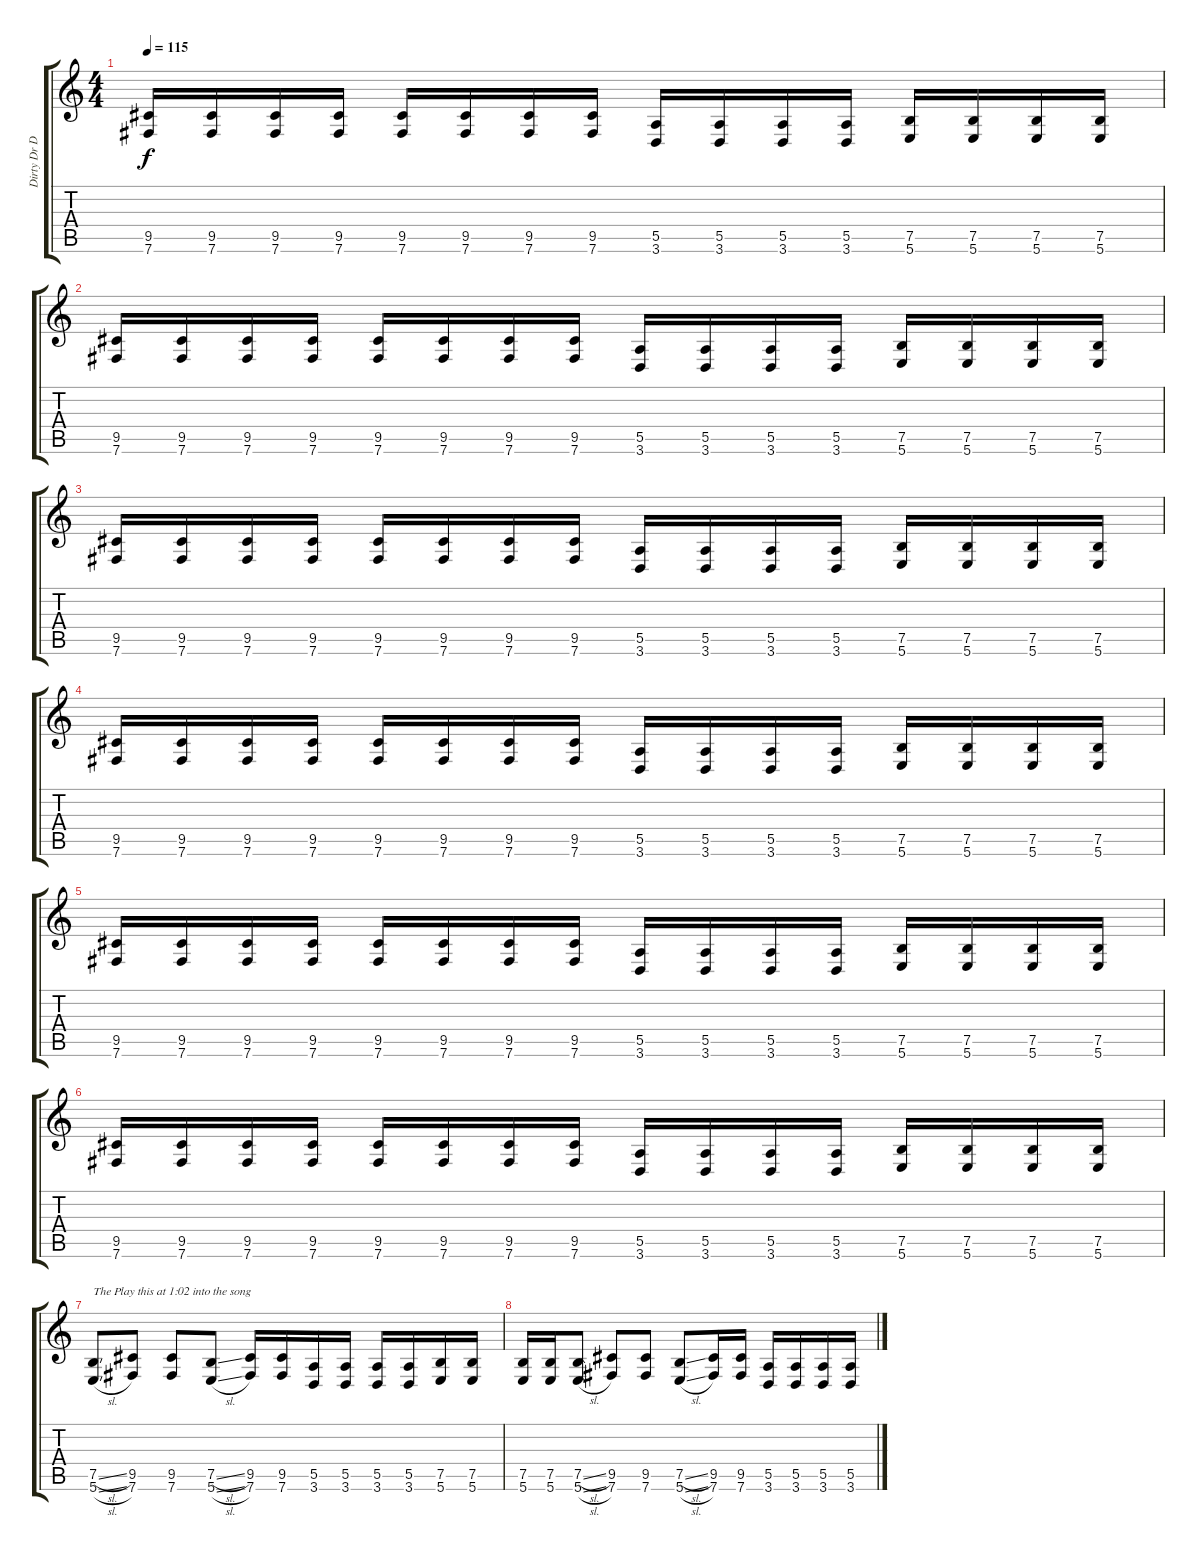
\track ("Dirty Dr Dente" "Dirty Dr D") {instrument distortionguitar}
\staff {score tabs}
\tuning (B3 Gb3 D3 A2 E2 B1) {hide}
\ts (4 4)
\tempo 115
\clef g2
\ks c
(9.5 7.6).16{dy f} (9.5 7.6).16 (9.5 7.6).16 (9.5 7.6).16 (9.5 7.6).16 (9.5 7.6).16 (9.5 7.6).16 (9.5 7.6).16 (5.5 3.6).16 (5.5 3.6).16 (5.5 3.6).16 (5.5 3.6).16 (7.5 5.6).16 (7.5 5.6).16 (7.5 5.6).16 (7.5 5.6).16 |
(9.5 7.6).16 (9.5 7.6).16 (9.5 7.6).16 (9.5 7.6).16 (9.5 7.6).16 (9.5 7.6).16 (9.5 7.6).16 (9.5 7.6).16 (5.5 3.6).16 (5.5 3.6).16 (5.5 3.6).16 (5.5 3.6).16 (7.5 5.6).16 (7.5 5.6).16 (7.5 5.6).16 (7.5 5.6).16 |
(9.5 7.6).16 (9.5 7.6).16 (9.5 7.6).16 (9.5 7.6).16 (9.5 7.6).16 (9.5 7.6).16 (9.5 7.6).16 (9.5 7.6).16 (5.5 3.6).16 (5.5 3.6).16 (5.5 3.6).16 (5.5 3.6).16 (7.5 5.6).16 (7.5 5.6).16 (7.5 5.6).16 (7.5 5.6).16 |
(9.5 7.6).16 (9.5 7.6).16 (9.5 7.6).16 (9.5 7.6).16 (9.5 7.6).16 (9.5 7.6).16 (9.5 7.6).16 (9.5 7.6).16 (5.5 3.6).16 (5.5 3.6).16 (5.5 3.6).16 (5.5 3.6).16 (7.5 5.6).16 (7.5 5.6).16 (7.5 5.6).16 (7.5 5.6).16 |
(9.5 7.6).16 (9.5 7.6).16 (9.5 7.6).16 (9.5 7.6).16 (9.5 7.6).16 (9.5 7.6).16 (9.5 7.6).16 (9.5 7.6).16 (5.5 3.6).16 (5.5 3.6).16 (5.5 3.6).16 (5.5 3.6).16 (7.5 5.6).16 (7.5 5.6).16 (7.5 5.6).16 (7.5 5.6).16 |
(9.5 7.6).16 (9.5 7.6).16 (9.5 7.6).16 (9.5 7.6).16 (9.5 7.6).16 (9.5 7.6).16 (9.5 7.6).16 (9.5 7.6).16 (5.5 3.6).16 (5.5 3.6).16 (5.5 3.6).16 (5.5 3.6).16 (7.5 5.6).16 (7.5 5.6).16 (7.5 5.6).16 (7.5 5.6).16 |
(7.5{sl} 5.6{sl}).8{txt "The Play this at 1:02 into the song"} (9.5 7.6).8 (9.5 7.6).8 (7.5{sl} 5.6{sl}).8 (9.5 7.6).16 (9.5 7.6).16 (5.5 3.6).16 (5.5 3.6).16 (5.5 3.6).16 (5.5 3.6).16 (7.5 5.6).16 (7.5 5.6).16 |
(7.5 5.6).16 (7.5 5.6).16 (7.5{sl} 5.6{sl}).8 (9.5 7.6).8 (9.5 7.6).8 (7.5{sl} 5.6{sl}).8 (9.5 7.6).16 (9.5 7.6).16 (5.5 3.6).16 (5.5 3.6).16 (5.5 3.6).16 (5.5 3.6).16
